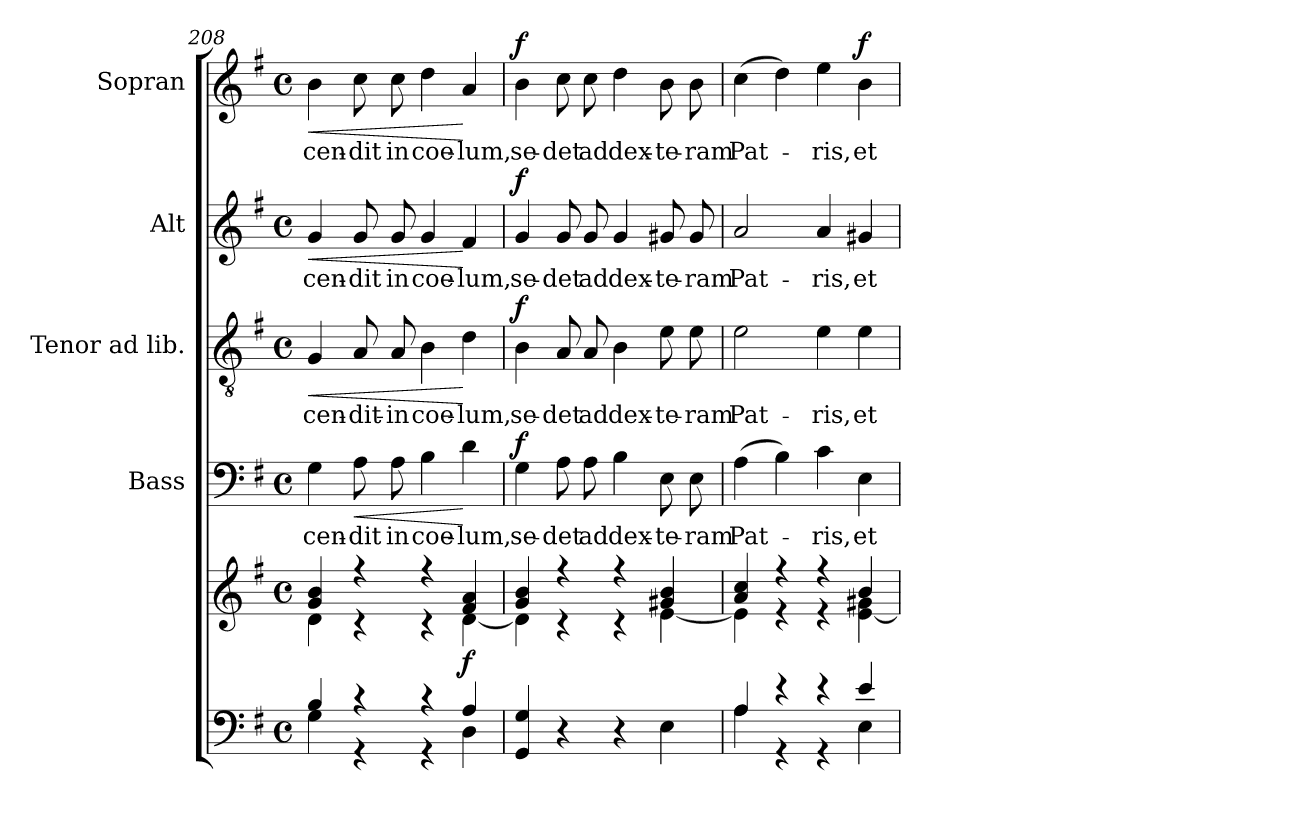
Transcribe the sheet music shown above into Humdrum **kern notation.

**kern	**kern	**dynam	**kern	**text	**dynam	**kern	**text	**dynam	**kern	**text	**dynam	**kern	**text	**dynam
*part5	*part5	*part5	*part4	*part4	*part4	*part3	*part3	*part3	*part2	*part2	*part2	*part1	*part1	*part1
*staff6	*staff5	*staff5/6	*staff4	*staff4	*staff4	*staff3	*staff3	*staff3	*staff2	*staff2	*staff2	*staff1	*staff1	*staff1
*	*	*	*I"Bass	*	*	*I"Tenor ad lib.	*	*	*I"Alt	*	*	*I"Sopran	*	*
*	*	*	*I'B.	*	*	*I'T.	*	*	*I'A.	*	*	*I'S.	*	*
*clefF4	*clefG2	*	*clefF4	*	*	*clefGv2	*	*	*clefG2	*	*	*clefG2	*	*
*k[f#]	*k[f#]	*	*k[f#]	*	*	*k[f#]	*	*	*k[f#]	*	*	*k[f#]	*	*
*G:	*G:	*	*G:	*	*	*G:	*	*	*G:	*	*	*G:	*	*
*M4/4	*M4/4	*	*M4/4	*	*	*M4/4	*	*	*M4/4	*	*	*M4/4	*	*
*met(c)	*met(c)	*	*met(c)	*	*	*met(c)	*	*	*met(c)	*	*	*met(c)	*	*
=208	=208	=208	=208	=208	=208	=208	=208	=208	=208	=208	=208	=208	=208	=208
*^	*^	*	*	*	*	*	*	*	*	*	*	*	*	*
!	!	!	!	!	!	!LO:LY:b	!	!	!LO:LY:b	!LO:HP:b	!	!LO:LY:b	!LO:HP:b	!	!LO:LY:b	!LO:HP:b
4B/	4G\	4g/ 4b/	4d\	.	4G\	-cen-	.	4G/	-cen-	<	4g/	-cen-	<	4b\	-cen-	<
!	!	!	!	!	!	!LO:LY:b	!LO:HP:b	!	!LO:LY:b	!	!	!LO:LY:b	!	!	!LO:LY:b	!
4r	4r	4r	4r	.	8A\	-dit	<	8A/	-dit-	.	8g/	-dit	.	8cc\	-dit	.
!	!	!	!	!	!	!LO:LY:b	!	!	!LO:LY:b	!	!	!LO:LY:b	!	!	!LO:LY:b	!
.	.	.	.	.	8A\	in	.	8A/	-in	.	8g/	in	.	8cc\	in	.
!	!	!	!	!	!	!LO:LY:b	!	!	!LO:LY:b	!	!	!LO:LY:b	!	!	!LO:LY:b	!
4r	4r	4r	4r	.	4B\	coe-	.	4B\	coe-	.	4g/	coe-	.	4dd\	coe-	.
!	!	!	!	!LO:DY:b	!	!LO:LY:b	!	!	!LO:LY:b	!	!	!LO:LY:b	!	!	!LO:LY:b	!
4A/	4D\	4f#/ 4a/	[<4d\	f	4d\	-lum,	[	4d\	-lum,	[	4f#/	-lum,	[	4a/	-lum,	[
=209	=209	=209	=209	=209	=209	=209	=209	=209	=209	=209	=209	=209	=209	=209	=209	=209
!	!	!	!	!	!	!LO:LY:b	!LO:DY:a	!	!LO:LY:b	!LO:DY:a	!	!LO:LY:b	!LO:DY:a	!	!LO:LY:b	!LO:DY:a
*v	*v	*	*	*	*	*	*	*	*	*	*	*	*	*	*	*
4GG/ 4G/	4g/ 4b/	4d\]	.	4G\	se-	f	4B\	se-	f	4g/	se-	f	4b\	se-	f
!	!	!	!	!	!LO:LY:b	!	!	!LO:LY:b	!	!	!LO:LY:b	!	!	!LO:LY:b	!
4r	4r	4r	.	8A\	-det	.	8A/	-det	.	8g/	-det	.	8cc\	-det	.
!	!	!	!	!	!LO:LY:b	!	!	!LO:LY:b	!	!	!LO:LY:b	!	!	!LO:LY:b	!
.	.	.	.	8A\	ad	.	8A/	ad	.	8g/	ad	.	8cc\	ad	.
!	!	!	!	!	!LO:LY:b	!	!	!LO:LY:b	!	!	!LO:LY:b	!	!	!LO:LY:b	!
4r	4r	4r	.	4B\	dex-	.	4B\	dex-	.	4g/	dex-	.	4dd\	dex-	.
!	!	!	!	!	!LO:LY:b	!	!	!LO:LY:b	!	!	!LO:LY:b	!	!	!LO:LY:b	!
4E\	4g#X/ 4b/	[<4e\	.	8E\	-te-	.	8e\	-te-	.	8g#X/	-te-	.	8b\	-te-	.
!	!	!	!	!	!LO:LY:b	!	!	!LO:LY:b	!	!	!LO:LY:b	!	!	!LO:LY:b	!
.	.	.	.	8E\	-ram	.	8e\	-ram	.	8g#/	-ram	.	8b\	-ram	.
!!LO:PB:g=z
=210	=210	=210	=210	=210	=210	=210	=210	=210	=210	=210	=210	=210	=210	=210	=210
*^	*	*	*	*	*	*	*	*	*	*	*	*	*	*	*
!	!	!	!	!	!	!LO:LY:b	!	!	!LO:LY:b	!	!	!LO:LY:b	!	!	!LO:LY:b	!
4A/	4A\	4a/ 4cc/	4e\]	.	(>4A\	Pat-	.	2e\	Pat-	.	2a/	Pat-	.	(>4cc\	Pat-	.
4r	4r	4r	4r	.	4B\)	.	.	.	.	.	.	.	.	4dd\)	.	.
!	!	!	!	!	!	!LO:LY:b	!	!	!LO:LY:b	!	!	!LO:LY:b	!	!	!LO:LY:b	!
4r	4r	4r	4r	.	4c\	-ris,	.	4e\	-ris,	.	4a/	-ris,	.	4ee\	-ris,	.
!	!	!	!	!	!	!LO:LY:b	!	!	!LO:LY:b	!	!	!LO:LY:b	!	!	!LO:LY:b	!LO:DY:a
4e/	4E\	4b/	[<4e\ 4g#X\	.	4E\	et	.	4e\	et	.	4g#X/	et	.	4b\	et	f
*v	*v	*	*	*	*	*	*	*	*	*	*	*	*	*	*	*
*	*v	*v	*	*	*	*	*	*	*	*	*	*	*	*	*
=	=	=	=	=	=	=	=	=	=	=	=	=	=	=
*-	*-	*-	*-	*-	*-	*-	*-	*-	*-	*-	*-	*-	*-	*-
